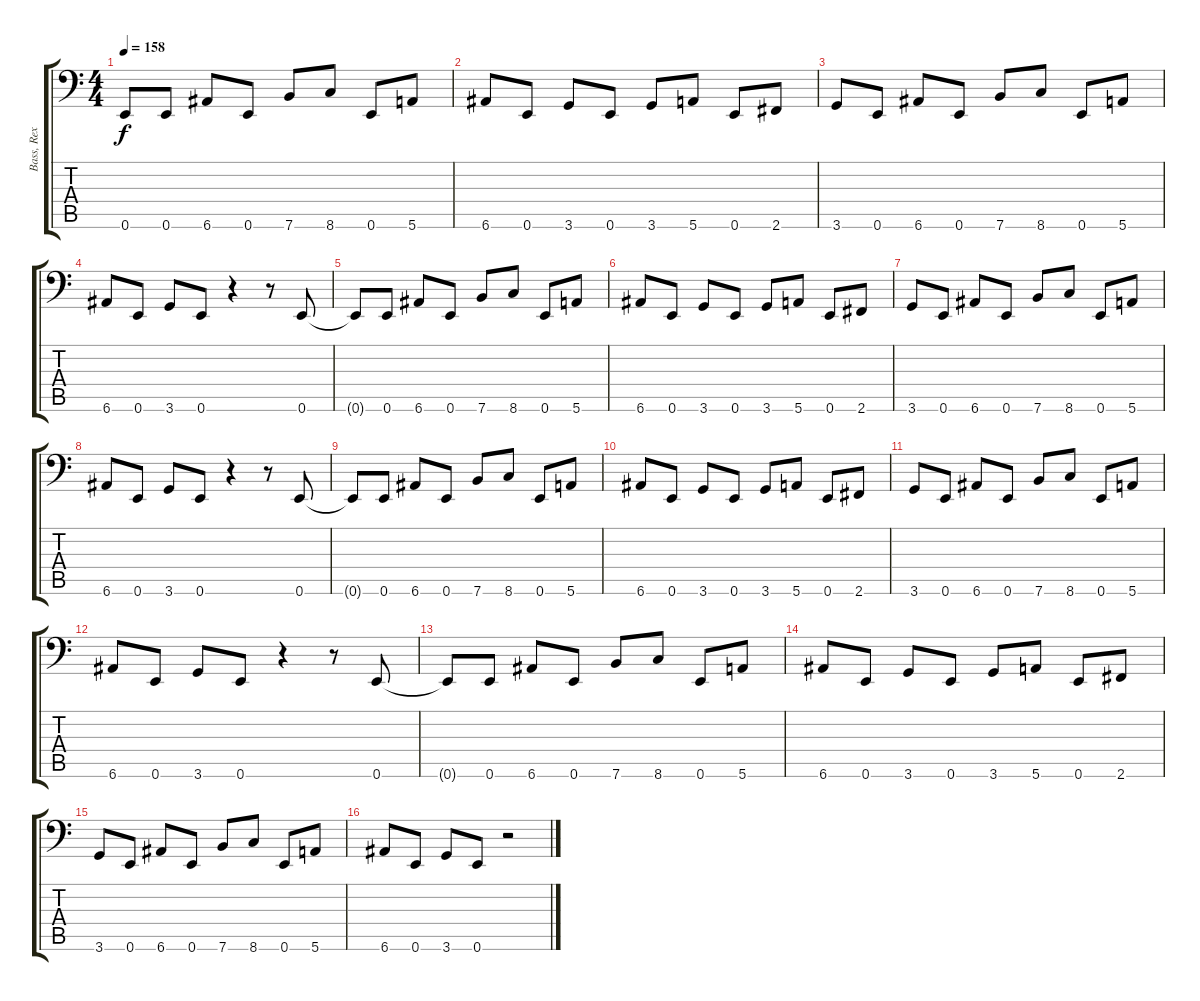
\track ("Bass, Rex" "Bass, Rex") {instrument electricbasspick}
\staff {score tabs}
\tuning (E3 B2 G2 D2 A1 E1) {hide}
\ts (4 4)
\tempo 158
\clef f4
\ks c
0.6{t}.8{dy f} 0.6.8 6.6.8 0.6.8 7.6.8 8.6.8 0.6.8 5.6.8 |
6.6.8 0.6.8 3.6.8 0.6.8 3.6.8 5.6.8 0.6.8 2.6.8 |
3.6.8 0.6.8 6.6.8 0.6.8 7.6.8 8.6.8 0.6.8 5.6.8 |
6.6.8 0.6.8 3.6.8 0.6.8 r.4 r.8 0.6.8 |
0.6{t}.8 0.6.8 6.6.8 0.6.8 7.6.8 8.6.8 0.6.8 5.6.8 |
6.6.8 0.6.8 3.6.8 0.6.8 3.6.8 5.6.8 0.6.8 2.6.8 |
3.6.8 0.6.8 6.6.8 0.6.8 7.6.8 8.6.8 0.6.8 5.6.8 |
6.6.8 0.6.8 3.6.8 0.6.8 r.4 r.8 0.6.8 |
0.6{t}.8 0.6.8 6.6.8 0.6.8 7.6.8 8.6.8 0.6.8 5.6.8 |
6.6.8 0.6.8 3.6.8 0.6.8 3.6.8 5.6.8 0.6.8 2.6.8 |
3.6.8 0.6.8 6.6.8 0.6.8 7.6.8 8.6.8 0.6.8 5.6.8 |
6.6.8 0.6.8 3.6.8 0.6.8 r.4 r.8 0.6.8 |
0.6{t}.8 0.6.8 6.6.8 0.6.8 7.6.8 8.6.8 0.6.8 5.6.8 |
6.6.8 0.6.8 3.6.8 0.6.8 3.6.8 5.6.8 0.6.8 2.6.8 |
3.6.8 0.6.8 6.6.8 0.6.8 7.6.8 8.6.8 0.6.8 5.6.8 |
6.6.8 0.6.8 3.6.8 0.6.8 r.2
